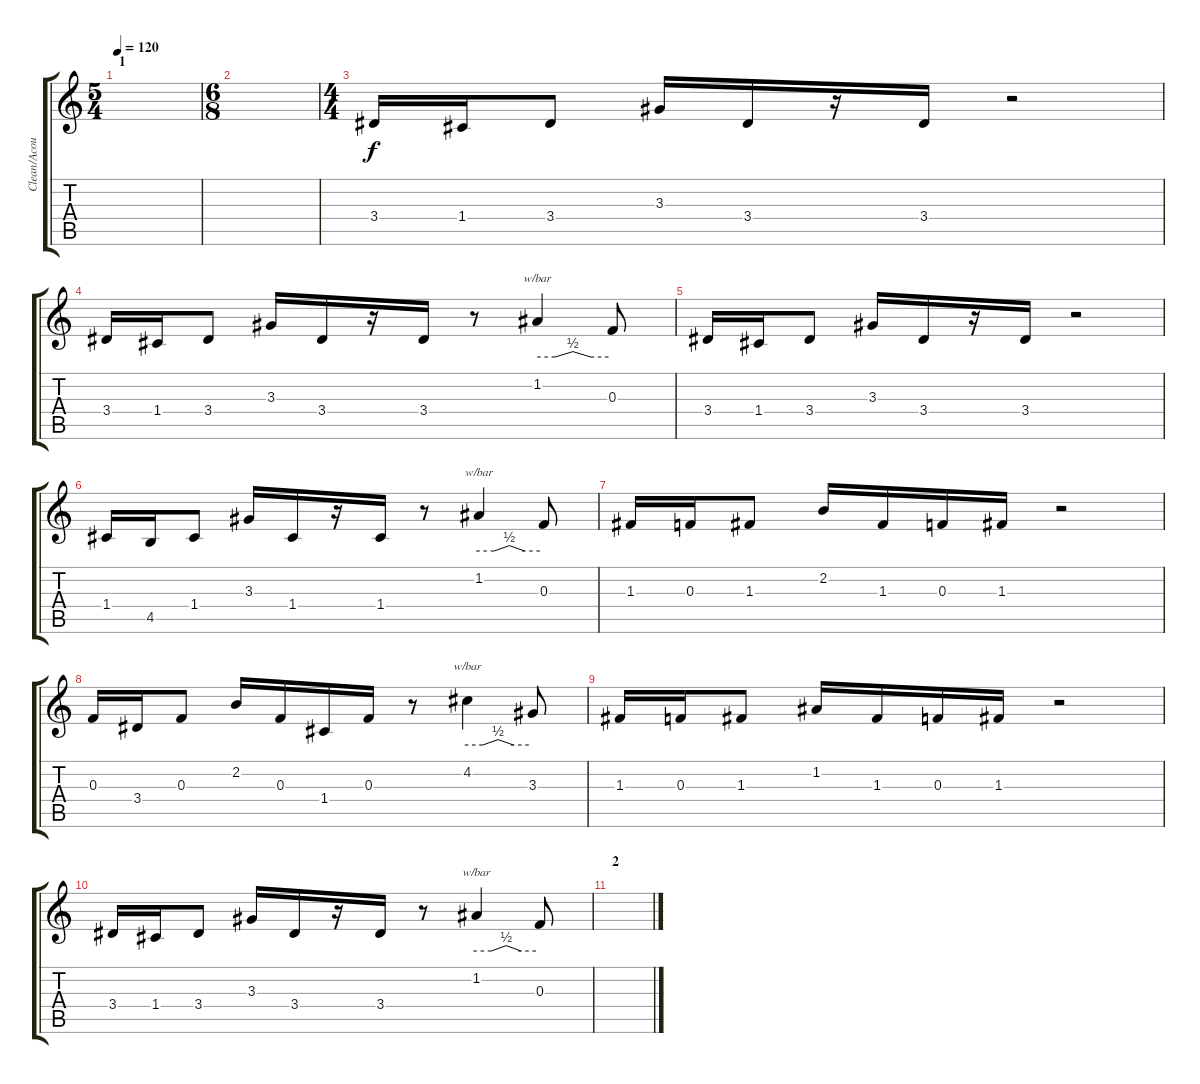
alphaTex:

\track ("Clean/Acoustic Guitar 2" "Clean/Acou") {instrument acousticguitarsteel}
\staff {score tabs}
\tuning (D4 A3 F3 C3 G2 C2) {hide}
\ts (5 4)
\section ("" "1")
\tempo 120
\clef g2
\ks c
|
\ts (6 8)
|
\ts (4 4)
3.4.16 1.4.16 3.4.8 3.3.16 3.4.16 r.16 3.4.16 r.2 |
3.4.16 1.4.16 3.4.8 3.3.16 3.4.16 r.16 3.4.16 r.8 1.2.4{tbe (custom default 0 0 15 0 30 2 45 0 60 0)} 0.3.8 |
3.4.16 1.4.16 3.4.8 3.3.16 3.4.16 r.16 3.4.16 r.2 |
1.4.16 4.5.16 1.4.8 3.3.16 1.4.16 r.16 1.4.16 r.8 1.2.4{tbe (custom default 0 0 15 0 30 2 45 0 60 0)} 0.3.8 |
1.3.16 0.3.16 1.3.8 2.2.16 1.3.16 0.3.16 1.3.16 r.2 |
0.3.16 3.4.16 0.3.8 2.2.16 0.3.16 1.4.16 0.3.16 r.8 4.2.4{tbe (custom default 0 0 15 0 30 2 45 0 60 0)} 3.3.8 |
1.3.16 0.3.16 1.3.8 1.2.16 1.3.16 0.3.16 1.3.16 r.2 |
3.4.16 1.4.16 3.4.8 3.3.16 3.4.16 r.16 3.4.16 r.8 1.2.4{tbe (custom default 0 0 15 0 30 2 45 0 60 0)} 0.3.8 |
\section ("" "2")
